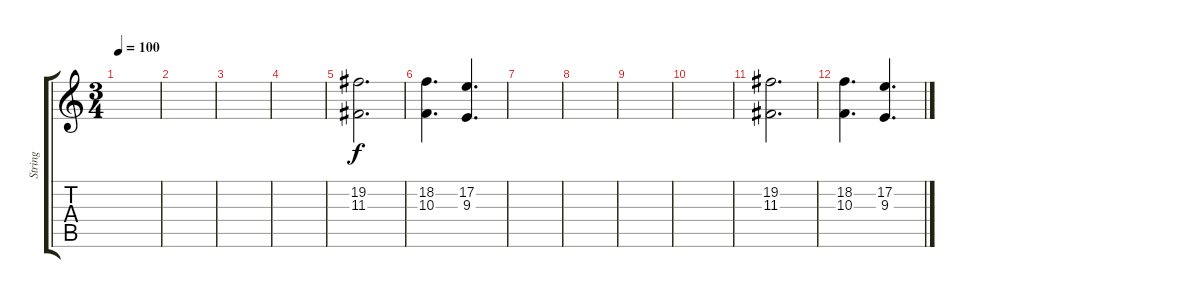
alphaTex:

\track ("String" "String") {instrument stringensemble1}
\staff {score tabs}
\tuning (E4 B3 G3 D3 A2 E2) {hide}
\ts (3 4)
\tempo 100
\clef g2
\ks c
|
|
|
|
(19.2 11.3).2{d} |
(18.2 10.3).4{d} (17.2 9.3).4{d} |
|
|
|
|
(19.2 11.3).2{d} |
(18.2 10.3).4{d} (17.2 9.3).4{d}
